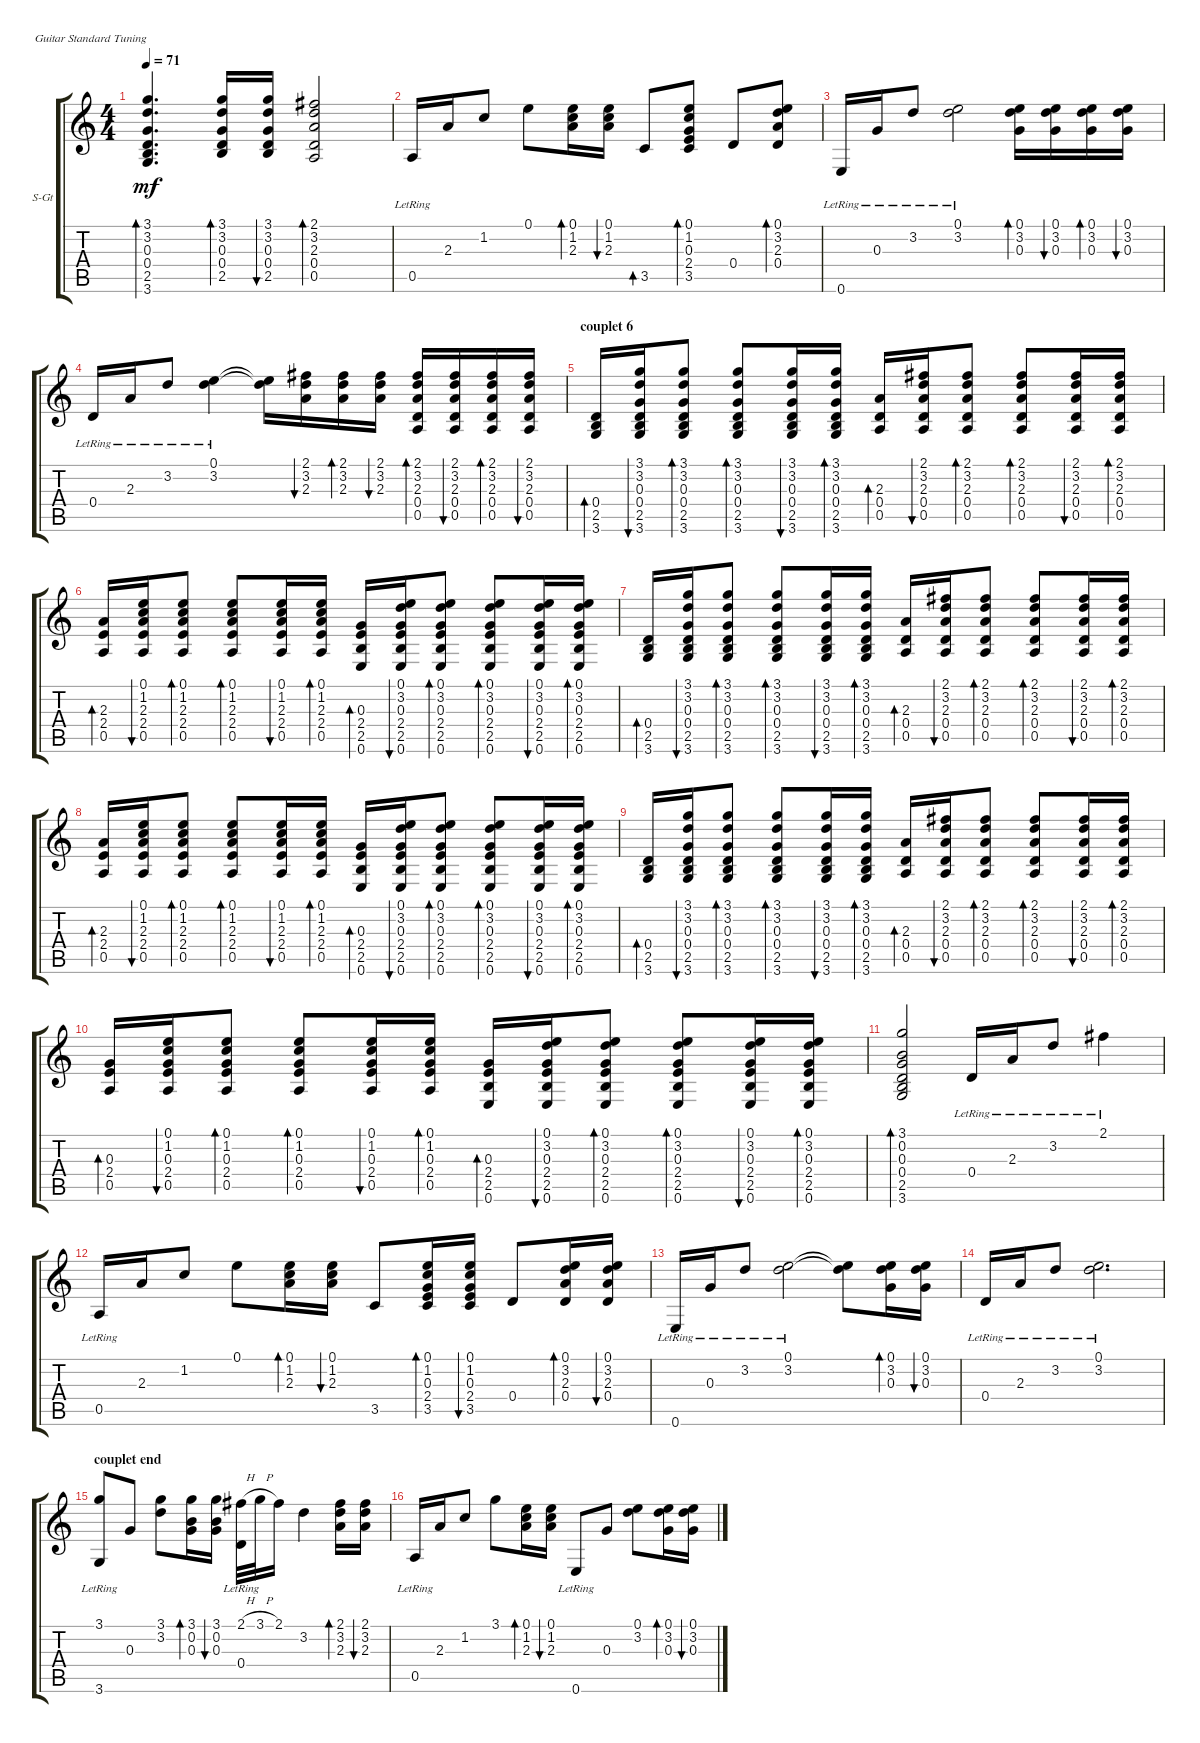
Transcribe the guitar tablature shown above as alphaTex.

\defaultSystemsLayout 4
\bracketExtendMode groupsimilarinstruments
\firstSystemTrackNameOrientation horizontal
\otherSystemsTrackNameOrientation horizontal
\track ("Steel Guitar" "S-Gt") {instrument acousticguitarsteel}
\staff {score tabs}
\tuning (E4 B3 G3 D3 A2 E2)
\ts (4 4)
\tempo 71
\clef g2
\ks c
(2.5 0.4 0.3 3.1 3.2 3.6).4{d bd 30 dy mf} (2.5 0.4 0.3 3.1 3.2).16{bd 30} (0.4 0.3 3.1 3.2 2.5).16{bu 30} (0.5 0.4 2.3 2.1 3.2).2{bd 30} |
0.5{lr}.16 2.3.16 1.2.8 0.1.8 (2.3 1.2 0.1).16{bd 30} (2.3 1.2 0.1).16{bu 30} 3.5.8{bd 30} (3.5 2.4 0.3 0.1 1.2).8{bd 30} 0.4.8 (0.4 2.3 0.1 3.2).8{bd 30} |
0.6{lr}.16 0.3{lr}.16 3.2{lr}.8 (0.1{lr} 3.2).2 (0.3 3.2 0.1).16{bd 30} (0.3 3.2 0.1).16{bu 30} (0.3 3.2 0.1).16{bd 30} (0.3 3.2 0.1).16{bu 30} |
0.4{lr}.16 2.3{lr}.16 3.2{lr}.8 (0.1{lr} 3.2).4 (0.1{t} 3.2{t}).16 (2.3 3.2 2.1).16{bu 30} (2.3 3.2 2.1).16{bd 30} (2.3 3.2 2.1).16{bu 30} (2.3 3.2 2.1 0.4 0.5).16{bd 30} (2.3 3.2 2.1 0.5 0.4).16{bu 30} (2.3 3.2 2.1 0.4 0.5).16{bd 30} (2.3 3.2 2.1 0.5 0.4).16{bu 30} |
\section ("" "couplet 6")
(2.5 0.4 3.6).16{bd 30} (0.4 0.3 3.1 3.2 2.5 3.6).16{bu 30} (2.5 0.4 0.3 3.1 3.2 3.6).8{bd 30} (2.5 0.4 0.3 3.1 3.2 3.6).8{bd 30} (0.4 0.3 3.1 3.2 2.5 3.6).16{bu 30} (2.5 0.4 0.3 3.1 3.2 3.6).16{bd 30} (0.5 0.4 2.3).16{bd 30} (0.4 2.3 2.1 3.2 0.5).16{bu 30} (0.5 0.4 2.3 2.1 3.2).8{bd 30} (0.5 0.4 2.3 2.1 3.2).8{bd 30} (0.4 2.3 2.1 3.2 0.5).16{bu 30} (0.5 0.4 2.3 2.1 3.2).16{bd 30} |
(0.5 2.4 2.3).16{bd 30} (2.4 2.3 0.1 1.2 0.5).16{bu 30} (0.5 2.4 2.3 0.1 1.2).8{bd 30} (0.5 2.4 2.3 0.1 1.2).8{bd 30} (2.4 2.3 0.1 1.2 0.5).16{bu 30} (0.5 2.4 2.3 0.1 1.2).16{bd 30} (2.5 2.4 0.3 0.6).16{bd 30} (2.4 0.3 0.1 3.2 2.5 0.6).16{bu 30} (2.5 2.4 0.3 0.1 3.2 0.6).8{bd 30} (2.5 2.4 0.3 0.1 3.2 0.6).8{bd 30} (2.4 0.3 0.1 3.2 2.5 0.6).16{bu 30} (2.5 2.4 0.3 0.1 3.2 0.6).16{bd 30} |
(2.5 0.4 3.6).16{bd 30} (0.4 0.3 3.1 3.2 2.5 3.6).16{bu 30} (2.5 0.4 0.3 3.1 3.2 3.6).8{bd 30} (2.5 0.4 0.3 3.1 3.2 3.6).8{bd 30} (0.4 0.3 3.1 3.2 2.5 3.6).16{bu 30} (2.5 0.4 0.3 3.1 3.2 3.6).16{bd 30} (0.5 0.4 2.3).16{bd 30} (0.4 2.3 2.1 3.2 0.5).16{bu 30} (0.5 0.4 2.3 2.1 3.2).8{bd 30} (0.5 0.4 2.3 2.1 3.2).8{bd 30} (0.4 2.3 2.1 3.2 0.5).16{bu 30} (0.5 0.4 2.3 2.1 3.2).16{bd 30} |
(0.5 2.4 2.3).16{bd 30} (2.4 2.3 0.1 1.2 0.5).16{bu 30} (0.5 2.4 2.3 0.1 1.2).8{bd 30} (0.5 2.4 2.3 0.1 1.2).8{bd 30} (2.4 2.3 0.1 1.2 0.5).16{bu 30} (0.5 2.4 2.3 0.1 1.2).16{bd 30} (2.5 2.4 0.3 0.6).16{bd 30} (2.4 0.3 0.1 3.2 2.5 0.6).16{bu 30} (2.5 2.4 0.3 0.1 3.2 0.6).8{bd 30} (2.5 2.4 0.3 0.1 3.2 0.6).8{bd 30} (2.4 0.3 0.1 3.2 2.5 0.6).16{bu 30} (2.5 2.4 0.3 0.1 3.2 0.6).16{bd 30} |
(2.5 0.4 3.6).16{bd 30} (0.4 0.3 3.1 3.2 2.5 3.6).16{bu 30} (2.5 0.4 0.3 3.1 3.2 3.6).8{bd 30} (2.5 0.4 0.3 3.1 3.2 3.6).8{bd 30} (0.4 0.3 3.1 3.2 2.5 3.6).16{bu 30} (2.5 0.4 0.3 3.1 3.2 3.6).16{bd 30} (0.5 0.4 2.3).16{bd 30} (0.4 2.3 2.1 3.2 0.5).16{bu 30} (0.5 0.4 2.3 2.1 3.2).8{bd 30} (0.5 0.4 2.3 2.1 3.2).8{bd 30} (0.4 2.3 2.1 3.2 0.5).16{bu 30} (0.5 0.4 2.3 2.1 3.2).16{bd 30} |
(0.5 2.4 0.3).16{bd 30} (2.4 0.3 0.1 1.2 0.5).16{bu 30} (0.5 2.4 0.3 0.1 1.2).8{bd 30} (0.5 2.4 0.3 0.1 1.2).8{bd 30} (2.4 0.3 0.1 1.2 0.5).16{bu 30} (0.5 2.4 0.3 0.1 1.2).16{bd 30} (2.5 2.4 0.3 0.6).16{bd 30} (2.4 0.3 0.1 3.2 2.5 0.6).16{bu 30} (2.5 2.4 0.3 0.1 3.2 0.6).8{bd 30} (2.5 2.4 0.3 0.1 3.2 0.6).8{bd 30} (2.4 0.3 0.1 3.2 2.5 0.6).16{bu 30} (2.5 2.4 0.3 0.1 3.2 0.6).16{bd 30} |
(3.6 2.5 0.4 0.3 0.2 3.1).2{bd 30} 0.4{lr}.16 2.3{lr}.16 3.2{lr}.8 2.1{lr}.4 |
0.5{lr}.16 2.3.16 1.2.8 0.1.8 (2.3 1.2 0.1).16{bd 30} (2.3 1.2 0.1).16{bu 30} 3.5.8 (3.5 2.4 0.3 0.1 1.2).16{bd 30} (2.4 0.3 0.1 1.2 3.5).16{bu 30} 0.4.8 (0.4 2.3 0.1 3.2).16{bd 30} (0.4 2.3 0.1 3.2).16{bu 30} |
0.6{lr}.16 0.3{lr}.16 3.2{lr}.8 (0.1{lr} 3.2).2 (3.2{t} 0.1{t}).8 (0.3 3.2 0.1).16{bd 30} (0.3 3.2 0.1).16{bu 30} |
0.4{lr}.16 2.3{lr}.16 3.2{lr}.8 (0.1{lr} 3.2).2{d} |
\section ("" "couplet end")
(3.6{lr} 3.1).8 0.3.8 (3.1 3.2).8 (0.3 0.2 3.1).16{bd 30} (0.3 0.2 3.1).16{bu 30} (2.1{h} 0.4{lr}).32 3.1{h}.32 2.1.16 3.2.4 (2.3 3.2 2.1).16{bd 30} (2.3 3.2 2.1).16{bu 30} |
0.5{lr}.16 2.3.16 1.2.8 3.1.8 (2.3 1.2 0.1).16{bd 30} (2.3 1.2 0.1).16{bu 30} 0.6{lr}.8 0.3.8 (3.2 0.1).8 (0.3 3.2 0.1).16{bd 30} (0.3 3.2 0.1).16{bu 30}
